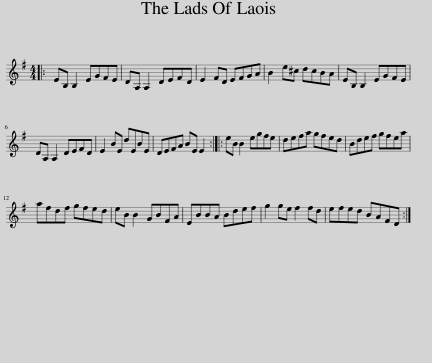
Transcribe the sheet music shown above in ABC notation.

X:1
L:1/8
M:4/4
I:linebreak $
K:Emin
V:1 treble
V:1
|: EB, B,2 EGFE | DA, A,2 DEFD | E2 FD EFGA | B2 e^c dcBA | EB, B,2 EGFE |$ %5
 DA, A,2 DEFD | E2 BE dEBE | DEFA BE E2 :: eB B2 egfe | defa gfed | %10
 Bdef gfea |$ afdf gfed | eB B2 GBFA | EBBA Bdef | g2 ge f2 fd | %15
 efed BAFD :| %16
